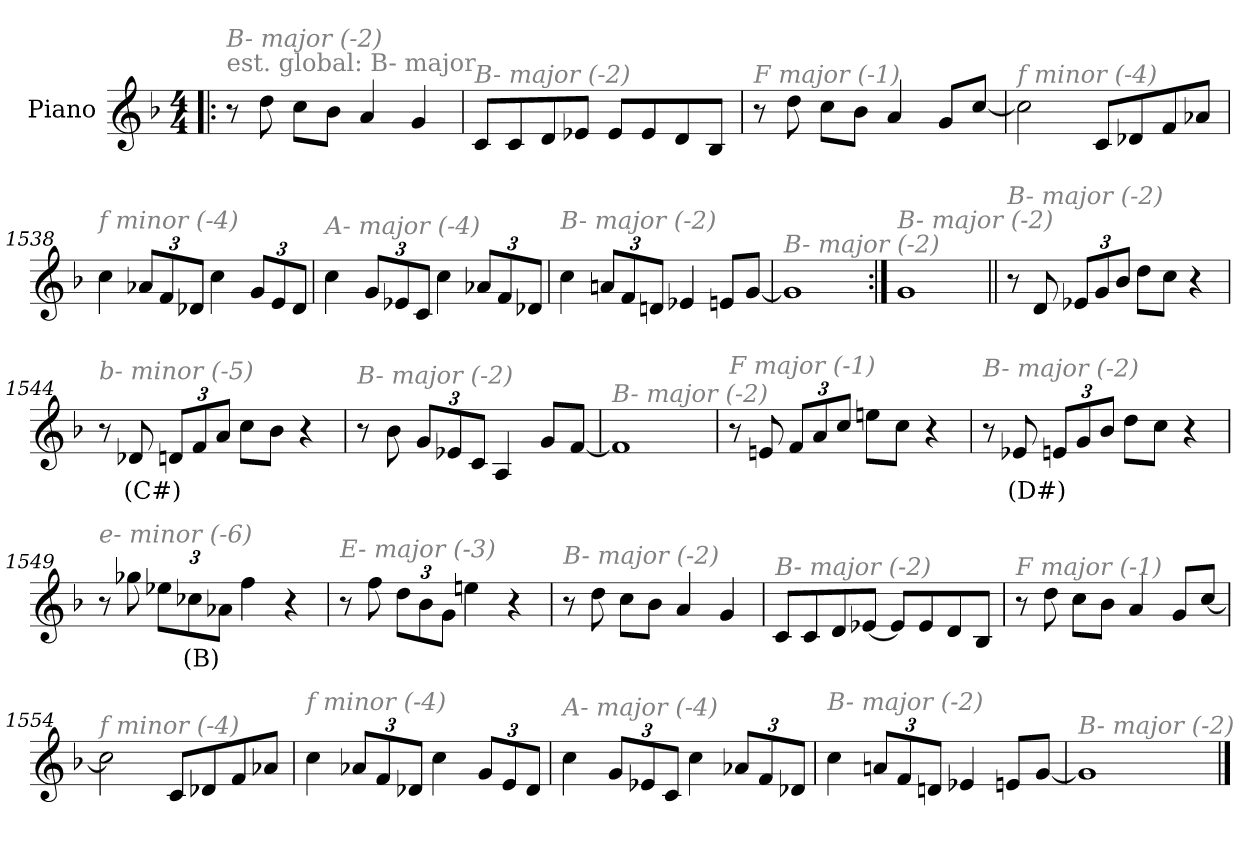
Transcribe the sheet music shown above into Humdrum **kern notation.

**kern	**text
*part1	*part1
*staff1	*staff1
*I"Piano	*
*I'Pno.	*
*clefG2	*
*k[b-]	*
*M4/4	*
=1!|:	=1!|:
!LO:TX:a:color=#808080:t=est. global&colon; B- major	!
!LO:TX:i:color=#808080:t=B- major (-2)	!
8r	.
8dd\	.
8cc\L	.
8b-\J	.
4a/	.
4g/	.
=1535	=1535
!LO:TX:i:color=#808080:t=B- major (-2)	!
8c/L	.
8c/	.
8d/	.
8e-X/J	.
8e-/L	.
8e-/	.
8d/	.
8B-/J	.
=1536	=1536
!LO:TX:i:color=#808080:t=F major (-1)	!
8r	.
8dd\	.
8cc\L	.
8b-\J	.
4a/	.
8g/L	.
[8cc/J	.
=1537	=1537
!LO:TX:i:color=#808080:t=f minor (-4)	!
2cc\]	.
8c/L	.
8d-X/	.
8f/	.
8a-X/J	.
!!LO:LB:g=z
=1538	=1538
!LO:TX:i:color=#808080:t=f minor (-4)	!
4cc\	.
*Xbrackettup	*
12a-X/L	.
12f/	.
12d-X/J	.
4cc\	.
12g/L	.
12e/	.
12d-/J	.
=1539	=1539
!LO:TX:i:color=#808080:t=A- major (-4)	!
4cc\	.
12g/L	.
12e-X/	.
12c/J	.
4cc\	.
12a-X/L	.
12f/	.
12d-X/J	.
=1540	=1540
!LO:TX:i:color=#808080:t=B- major (-2)	!
4cc\	.
12an/L	.
12f/	.
12dn/J	.
4e-X/	.
8en/L	.
[8g/J	.
=1541	=1541
!LO:TX:i:color=#808080:t=B- major (-2)	!
1g]	.
=1542:|!	=1542:|!
!LO:TX:i:color=#808080:t=B- major (-2)	!
1g	.
!!LO:LB:g=z
=1543||	=1543||
!LO:TX:i:color=#808080:t=B- major (-2)	!
8r	.
8d/	.
12e-X/L	.
12g/	.
12b-/J	.
8dd\L	.
8cc\J	.
4r	.
=1544	=1544
!LO:TX:i:color=#808080:t=b- minor (-5)	!
8r	.
8d-Xi/	(C#)
12d/L	.
12f/	.
12a/J	.
8cc\L	.
8b-\J	.
4r	.
=1545	=1545
!LO:TX:i:color=#808080:t=B- major (-2)	!
8r	.
8b-\	.
12g/L	.
12e-X/	.
12c/J	.
4A/	.
8g/L	.
[8f/J	.
=1546	=1546
!LO:TX:i:color=#808080:t=B- major (-2)	!
1f]	.
!!LO:LB:g=z
=1547	=1547
!LO:TX:i:color=#808080:t=F major (-1)	!
8r	.
8en/	.
12f/L	.
12a/	.
12cc/J	.
8een\L	.
8cc\J	.
4r	.
=1548	=1548
!LO:TX:i:color=#808080:t=B- major (-2)	!
8r	.
8e-Xi/	(D#)
12e/L	.
12g/	.
12b-/J	.
8dd\L	.
8cc\J	.
4r	.
=1549	=1549
!LO:TX:i:color=#808080:t=e- minor (-6)	!
8r	.
8gg-X\	.
12ee-X\L	.
12cc-Xi\	(B)
12a-X\J	.
4ff\	.
4r	.
=1550	=1550
!LO:TX:i:color=#808080:t=E- major (-3)	!
8r	.
8ff\	.
12dd\L	.
12b-\	.
12g\J	.
4een\	.
4r	.
!!LO:LB:g=z
=1551	=1551
!LO:TX:i:color=#808080:t=B- major (-2)	!
8r	.
8dd\	.
8cc\L	.
8b-\J	.
4a/	.
4g/	.
=1552	=1552
!LO:TX:i:color=#808080:t=B- major (-2)	!
8c/L	.
8c/	.
8d/	.
[8e-X/J	.
8e-/L]	.
8e-/	.
8d/	.
8B-/J	.
=1553	=1553
!LO:TX:i:color=#808080:t=F major (-1)	!
8r	.
8dd\	.
8cc\L	.
8b-\J	.
4a/	.
8g/L	.
[8cc/J	.
=1554	=1554
!LO:TX:i:color=#808080:t=f minor (-4)	!
2cc\]	.
8c/L	.
8d-X/	.
8f/	.
8a-X/J	.
!!LO:LB:g=z
=1555	=1555
!LO:TX:i:color=#808080:t=f minor (-4)	!
4cc\	.
12a-X/L	.
12f/	.
12d-X/J	.
4cc\	.
12g/L	.
12e/	.
12d-/J	.
=1556	=1556
!LO:TX:i:color=#808080:t=A- major (-4)	!
4cc\	.
12g/L	.
12e-X/	.
12c/J	.
4cc\	.
12a-X/L	.
12f/	.
12d-X/J	.
=1557	=1557
!LO:TX:i:color=#808080:t=B- major (-2)	!
4cc\	.
12an/L	.
12f/	.
12dn/J	.
4e-X/	.
8en/L	.
[8g/J	.
=1558	=1558
!LO:TX:i:color=#808080:t=B- major (-2)	!
1g]	.
==	==
*-	*-
